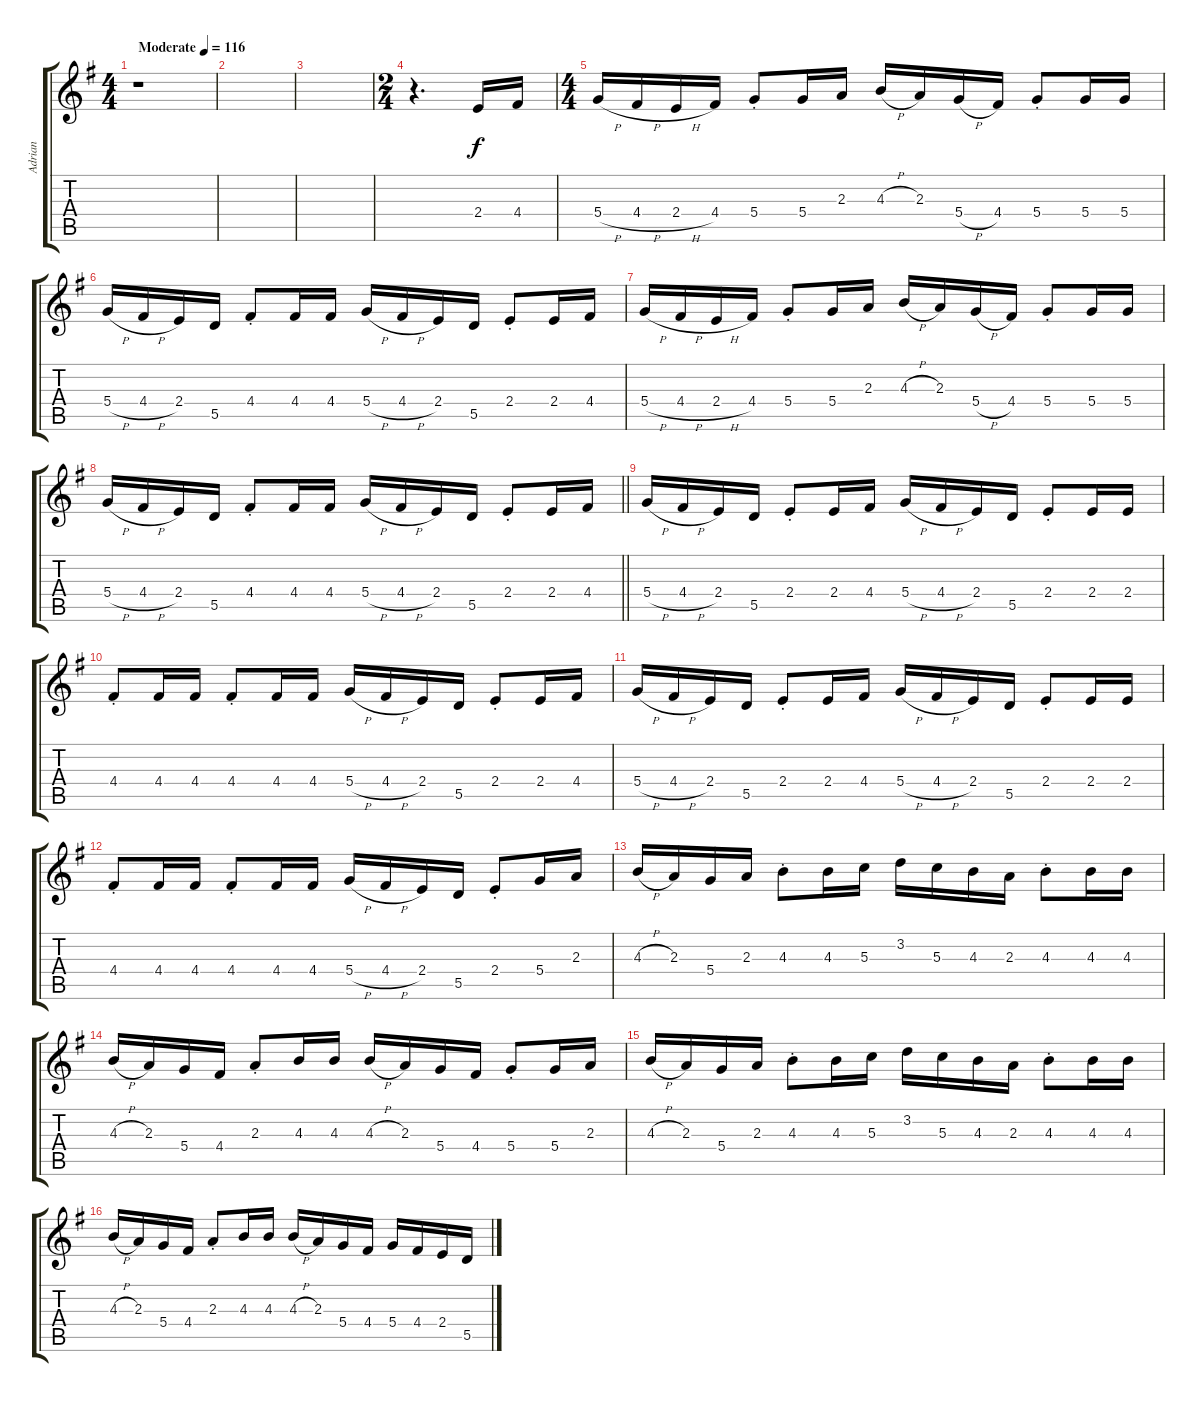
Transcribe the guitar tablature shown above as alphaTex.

\track ("Adrian" "Adrian") {instrument distortionguitar}
\staff {score tabs}
\tuning (E4 B3 G3 D3 A2 E2) {hide}
\ts (4 4)
\section ("" "")
\tempo (116 "Moderate")
\clef g2
\ks eminor
r.1{dy f instrument distortionguitar} |
|
|
\ts (2 4)
r.4{d} 2.4.16 4.4.16 |
\ts (4 4)
5.4{h}.16 4.4{h}.16 2.4{h}.16 4.4.16 5.4{st}.8 5.4.16 2.3.16 4.3{h}.16 2.3.16 5.4{h}.16 4.4.16 5.4{st}.8 5.4.16 5.4.16 |
5.4{h}.16 4.4{h}.16 2.4.16 5.5.16 4.4{st}.8 4.4.16 4.4.16 5.4{h}.16 4.4{h}.16 2.4.16 5.5.16 2.4{st}.8 2.4.16 4.4.16 |
5.4{h}.16 4.4{h}.16 2.4{h}.16 4.4.16 5.4{st}.8 5.4.16 2.3.16 4.3{h}.16 2.3.16 5.4{h}.16 4.4.16 5.4{st}.8 5.4.16 5.4.16 |
\barLineRight lightlight
5.4{h}.16 4.4{h}.16 2.4.16 5.5.16 4.4{st}.8 4.4.16 4.4.16 5.4{h}.16 4.4{h}.16 2.4.16 5.5.16 2.4{st}.8 2.4.16 4.4.16 |
\section ("" "")
5.4{h}.16 4.4{h}.16 2.4.16 5.5.16 2.4{st}.8 2.4.16 4.4.16 5.4{h}.16 4.4{h}.16 2.4.16 5.5.16 2.4{st}.8 2.4.16 2.4.16 |
4.4{st}.8 4.4.16 4.4.16 4.4{st}.8 4.4.16 4.4.16 5.4{h}.16 4.4{h}.16 2.4.16 5.5.16 2.4{st}.8 2.4.16 4.4.16 |
5.4{h}.16 4.4{h}.16 2.4.16 5.5.16 2.4{st}.8 2.4.16 4.4.16 5.4{h}.16 4.4{h}.16 2.4.16 5.5.16 2.4{st}.8 2.4.16 2.4.16 |
4.4{st}.8 4.4.16 4.4.16 4.4{st}.8 4.4.16 4.4.16 5.4{h}.16 4.4{h}.16 2.4.16 5.5.16 2.4{st}.8 5.4.16 2.3.16 |
4.3{h}.16 2.3.16 5.4.16 2.3.16 4.3{st}.8 4.3.16 5.3.16 3.2.16 5.3.16 4.3.16 2.3.16 4.3{st}.8 4.3.16 4.3.16 |
4.3{h}.16 2.3.16 5.4.16 4.4.16 2.3{st}.8 4.3.16 4.3.16 4.3{h}.16 2.3.16 5.4.16 4.4.16 5.4{st}.8 5.4.16 2.3.16 |
4.3{h}.16 2.3.16 5.4.16 2.3.16 4.3{st}.8 4.3.16 5.3.16 3.2.16 5.3.16 4.3.16 2.3.16 4.3{st}.8 4.3.16 4.3.16 |
4.3{h}.16 2.3.16 5.4.16 4.4.16 2.3{st}.8 4.3.16 4.3.16 4.3{h}.16 2.3.16 5.4.16 4.4.16 5.4.16 4.4.16 2.4.16 5.5.16
